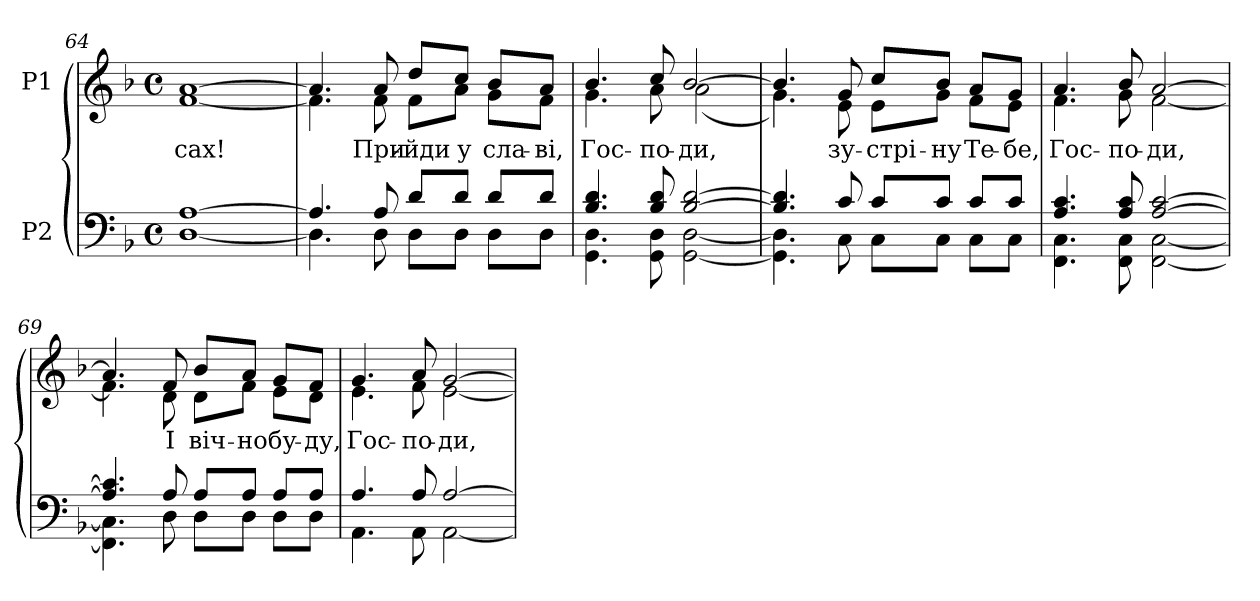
**kern	**kern	**text
*part2	*part1	*part1
*staff2	*staff1	*staff1
*I"P2	*I"P1	*
*clefF4	*clefG2	*
*k[b-]	*k[b-]	*
*F:	*F:	*
*M4/4	*M4/4	*
*met(c)	*met(c)	*
=64	=64	=64
!	!	!LO:LY:b:color=#000000
*	*^	*
[<1Di [>1Ai	[>1ai	[<1fi	-сах!
!!LO:LB:g=z	!!
=65	=65	=65	=65
*^	*	*	*
4.Ai/]	4.Di\]	4.ai/]	4.fi\]	.
!	!	!	!	!LO:LY:b:color=#000000
8Ai/	8Di\	8ai/	8fi\	При-
!	!	!	!	!LO:LY:b:color=#000000
8di/L	8Di\L	8ddi/L	8fi\L	-йди
!	!	!	!	!LO:LY:b:color=#000000
8di/J	8Di\J	8cci/J	8ai\J	у
!	!	!	!	!LO:LY:b:color=#000000
8di/L	8Di\L	8b-i/L	8gi\L	сла-
!	!	!	!	!LO:LY:b:color=#000000
8di/J	8Di\J	8ai/J	8fi\J	-ві,
=66	=66	=66	=66	=66
!	!	!	!	!LO:LY:b:color=#000000
4.B-i/ 4.di	4.GGi\ 4.Di	4.b-i/	4.gi\	Гос-
!	!	!	!	!LO:LY:b:color=#000000
8B-i/ 8di	8GGi\ 8Di	8cci/	8ai\	-по-
!	!	!	!	!LO:LY:b:color=#000000
[>2B-i/ [>2di	[<2GGi\ [<2Di	[>2b-i/	(2ai\	-ди,
=67	=67	=67	=67	=67
4.B-i/] 4.di]	4.GGi\] 4.Di]	4.b-i/]	4.gi\)	.
!	!	!	!	!LO:LY:b:color=#000000
8ci/	8Ci\	8gi/	8ei\	зу-
!	!	!	!	!LO:LY:b:color=#000000
8ci/L	8Ci\L	8cci/L	8ei\L	-стрі-
!	!	!	!	!LO:LY:b:color=#000000
8ci/J	8Ci\J	8b-i/J	8gi\J	-ну
!	!	!	!	!LO:LY:b:color=#000000
8ci/L	8Ci\L	8ai/L	8fi\L	Те-
!	!	!	!	!LO:LY:b:color=#000000
8ci/J	8Ci\J	8gi/J	8ei\J	-бе,
=68	=68	=68	=68	=68
!	!	!	!	!LO:LY:b:color=#000000
4.Ai/ 4.ci	4.FFi\ 4.Ci	4.ai/	4.fi\	Гос-
!	!	!	!	!LO:LY:b:color=#000000
8Ai/ 8ci	8FFi\ 8Ci	8b-i/	8gi\	-по-
!	!	!	!	!LO:LY:b:color=#000000
[>2Ai/ [>2ci	[<2FFi\ [<2Ci	[>2ai/	[<2fi\	-ди,
!!LO:LB:g=z	!!
=69	=69	=69	=69	=69
4.Ai/] 4.ci]	4.FFi\] 4.Ci]	4.ai/]	4.fi\]	.
!	!	!	!	!LO:LY:b:color=#000000
8Ai/	8Di\	8fi/	8di\	І
!	!	!	!	!LO:LY:b:color=#000000
8Ai/L	8Di\L	8b-i/L	8di\L	віч-
!	!	!	!	!LO:LY:b:color=#000000
8Ai/J	8Di\J	8ai/J	8fi\J	-но
!	!	!	!	!LO:LY:b:color=#000000
8Ai/L	8Di\L	8gi/L	8ei\L	бу-
!	!	!	!	!LO:LY:b:color=#000000
8Ai/J	8Di\J	8fi/J	8di\J	-ду,
=70	=70	=70	=70	=70
!	!	!	!	!LO:LY:b:color=#000000
4.Ai/	4.AAi\	4.gi/	4.ei\	Гос-
!	!	!	!	!LO:LY:b:color=#000000
8Ai/	8AAi\	8ai/	8fi\	-по-
!	!	!	!	!LO:LY:b:color=#000000
[>2Ai/	[<2AAi\	[>2gi/	[<2ei\	-ди,
*v	*v	*	*	*
*	*v	*v	*
=	=	=
*-	*-	*-
